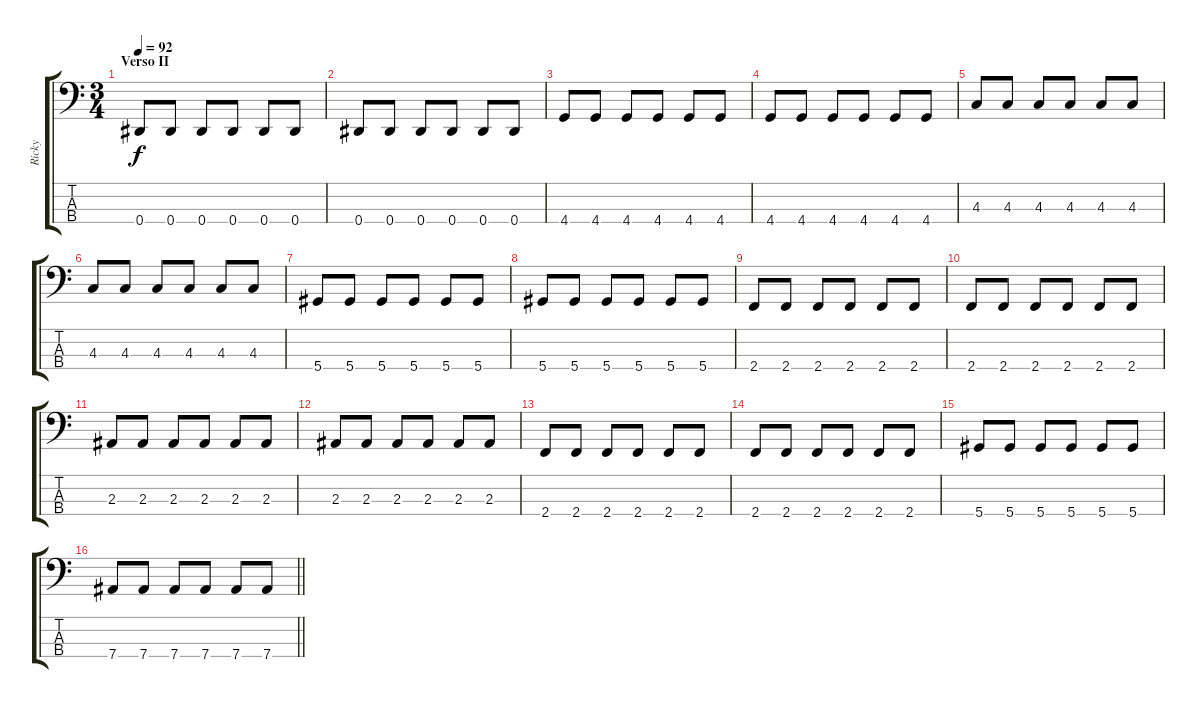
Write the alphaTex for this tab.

\track ("Ricky" "Ricky") {instrument electricbasspick}
\staff {score tabs}
\tuning (Gb2 Db2 Ab1 Eb1) {hide}
\ts (3 4)
\section ("" "Verso II")
\tempo 92
\clef f4
\ks c
0.4.8{dy f} 0.4.8 0.4.8 0.4.8 0.4.8 0.4.8 |
0.4.8 0.4.8 0.4.8 0.4.8 0.4.8 0.4.8 |
4.4.8 4.4.8 4.4.8 4.4.8 4.4.8 4.4.8 |
4.4.8 4.4.8 4.4.8 4.4.8 4.4.8 4.4.8 |
4.3.8 4.3.8 4.3.8 4.3.8 4.3.8 4.3.8 |
4.3.8 4.3.8 4.3.8 4.3.8 4.3.8 4.3.8 |
5.4.8 5.4.8 5.4.8 5.4.8 5.4.8 5.4.8 |
5.4.8 5.4.8 5.4.8 5.4.8 5.4.8 5.4.8 |
2.4.8 2.4.8 2.4.8 2.4.8 2.4.8 2.4.8 |
2.4.8 2.4.8 2.4.8 2.4.8 2.4.8 2.4.8 |
2.3.8 2.3.8 2.3.8 2.3.8 2.3.8 2.3.8 |
2.3.8 2.3.8 2.3.8 2.3.8 2.3.8 2.3.8 |
2.4.8 2.4.8 2.4.8 2.4.8 2.4.8 2.4.8 |
2.4.8 2.4.8 2.4.8 2.4.8 2.4.8 2.4.8 |
5.4.8 5.4.8 5.4.8 5.4.8 5.4.8 5.4.8 |
\barLineRight lightlight
7.4.8 7.4.8 7.4.8 7.4.8 7.4.8 7.4.8
